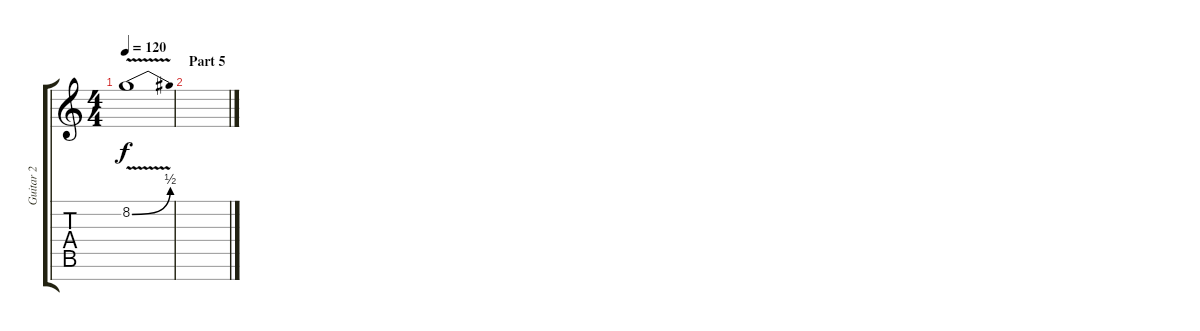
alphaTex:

\track ("Guitar 2" "Guitar 2") {instrument overdrivenguitar}
\staff {score tabs}
\tuning (E4 B3 G3 D3 A2 E2 B1) {hide}
\ts (4 4)
\tempo 120
\clef g2
\ks c
8.2{be (bend 0 0 60 2) v}.1{dy f} |
\section ("" "Part 5")
